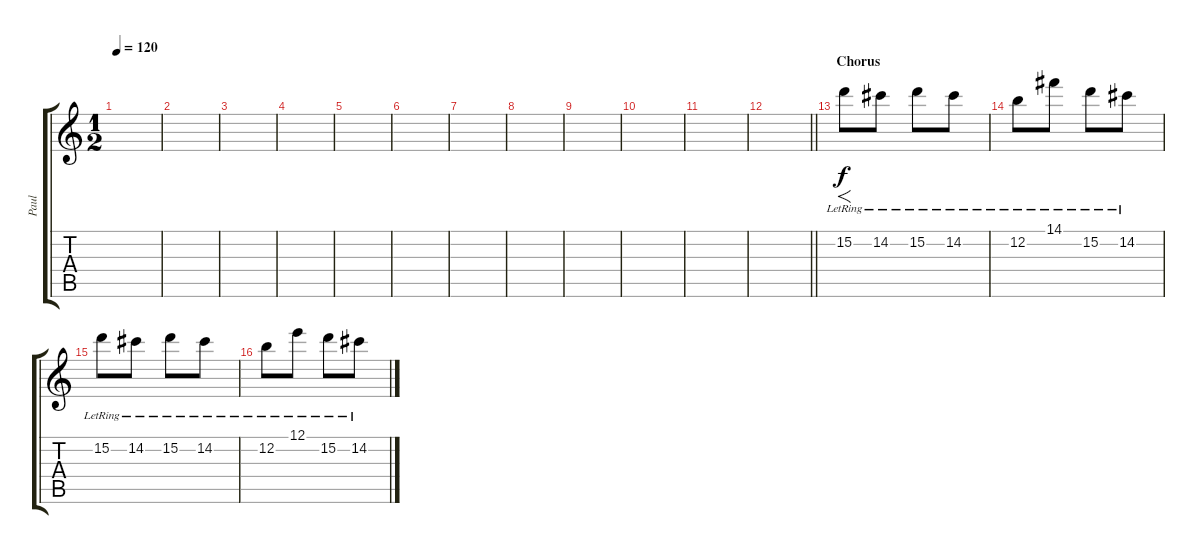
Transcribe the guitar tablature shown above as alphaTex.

\track ("Paul" "Paul") {instrument overdrivenguitar}
\staff {score tabs}
\tuning (E4 B3 G3 D3 A2 E2) {hide}
\ts (1 2)
\tempo 120
\clef g2
\ks c
|
|
|
|
|
|
|
|
|
|
|
\barLineRight lightlight
|
\section ("" "Chorus")
15.2{lr}.8{f} 14.2{lr}.8 15.2{lr}.8 14.2{lr}.8 |
12.2{lr}.8 14.1{lr}.8 15.2{lr}.8 14.2{lr}.8 |
15.2{lr}.8 14.2{lr}.8 15.2{lr}.8 14.2{lr}.8 |
12.2{lr}.8 12.1{lr}.8 15.2{lr}.8 14.2{lr}.8
